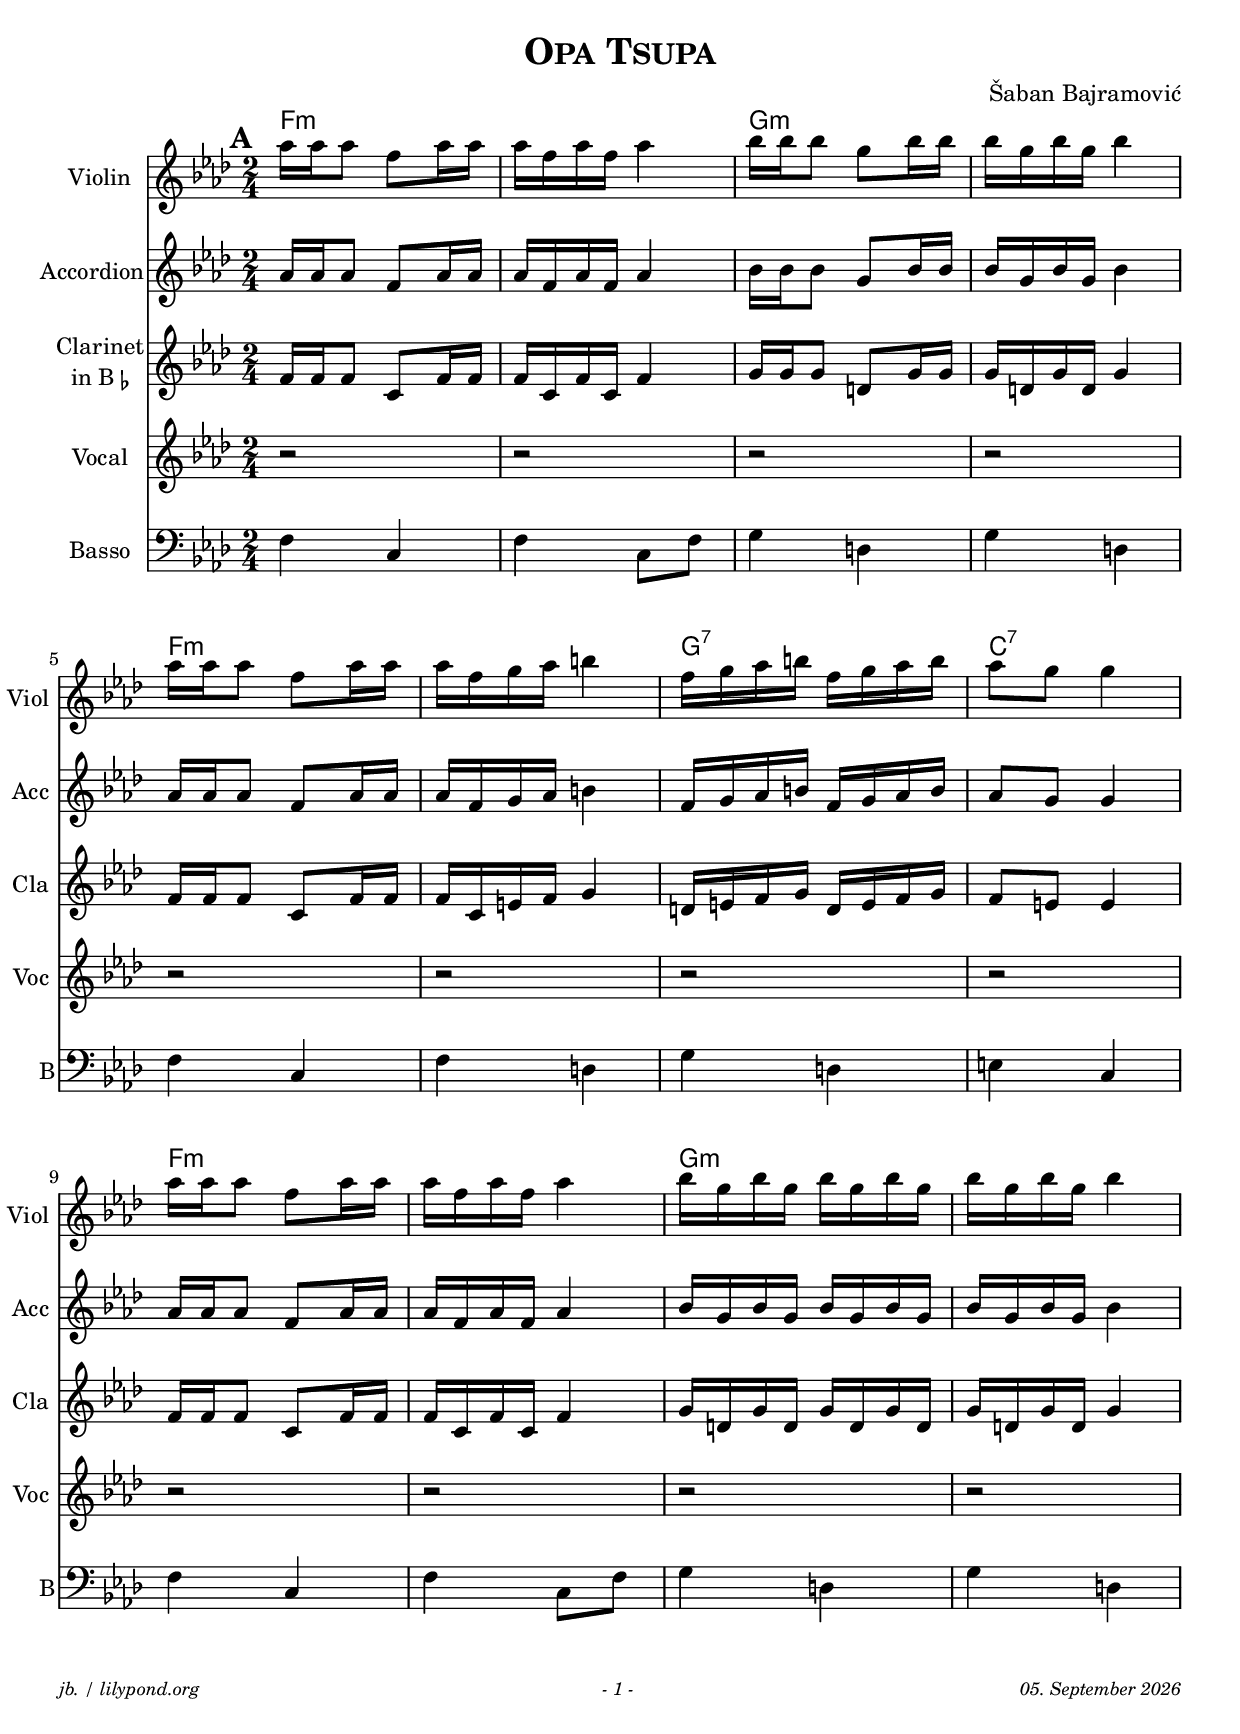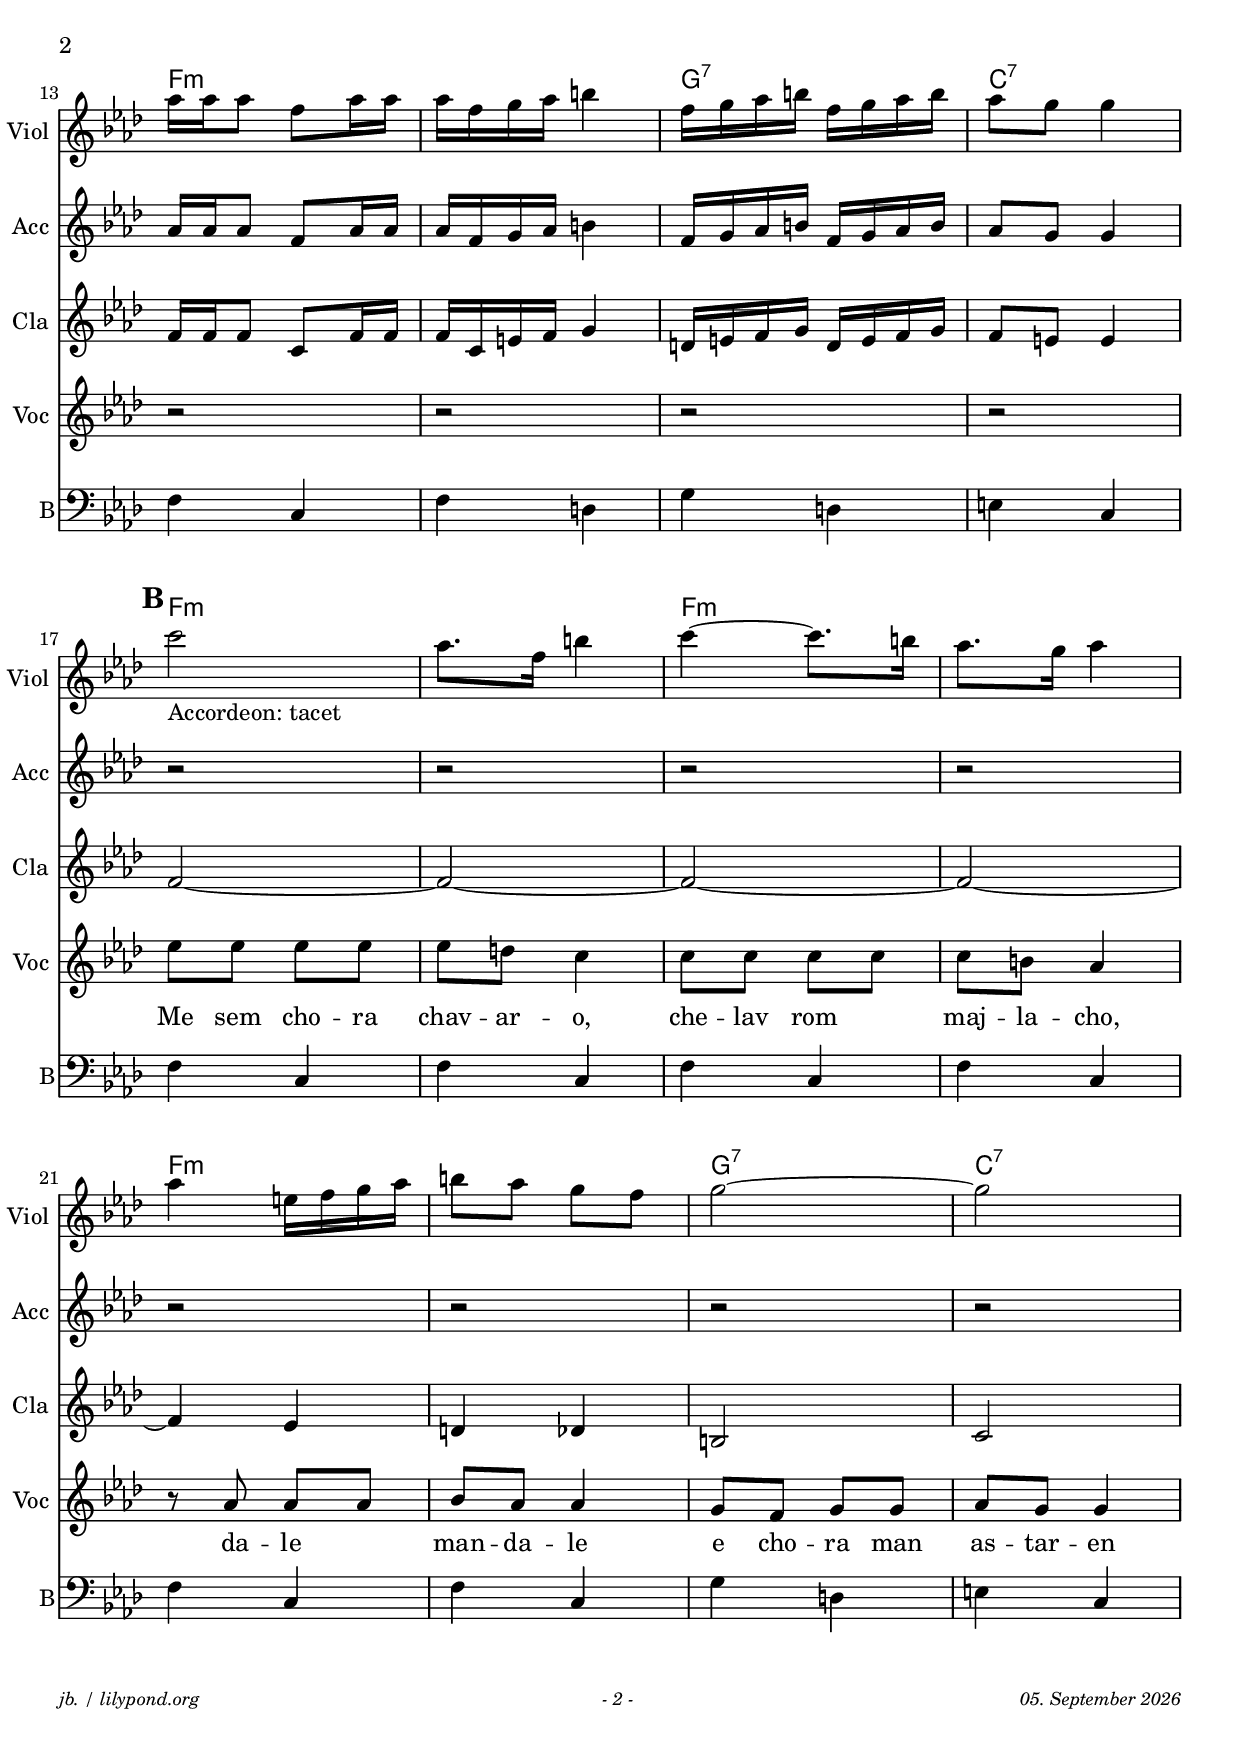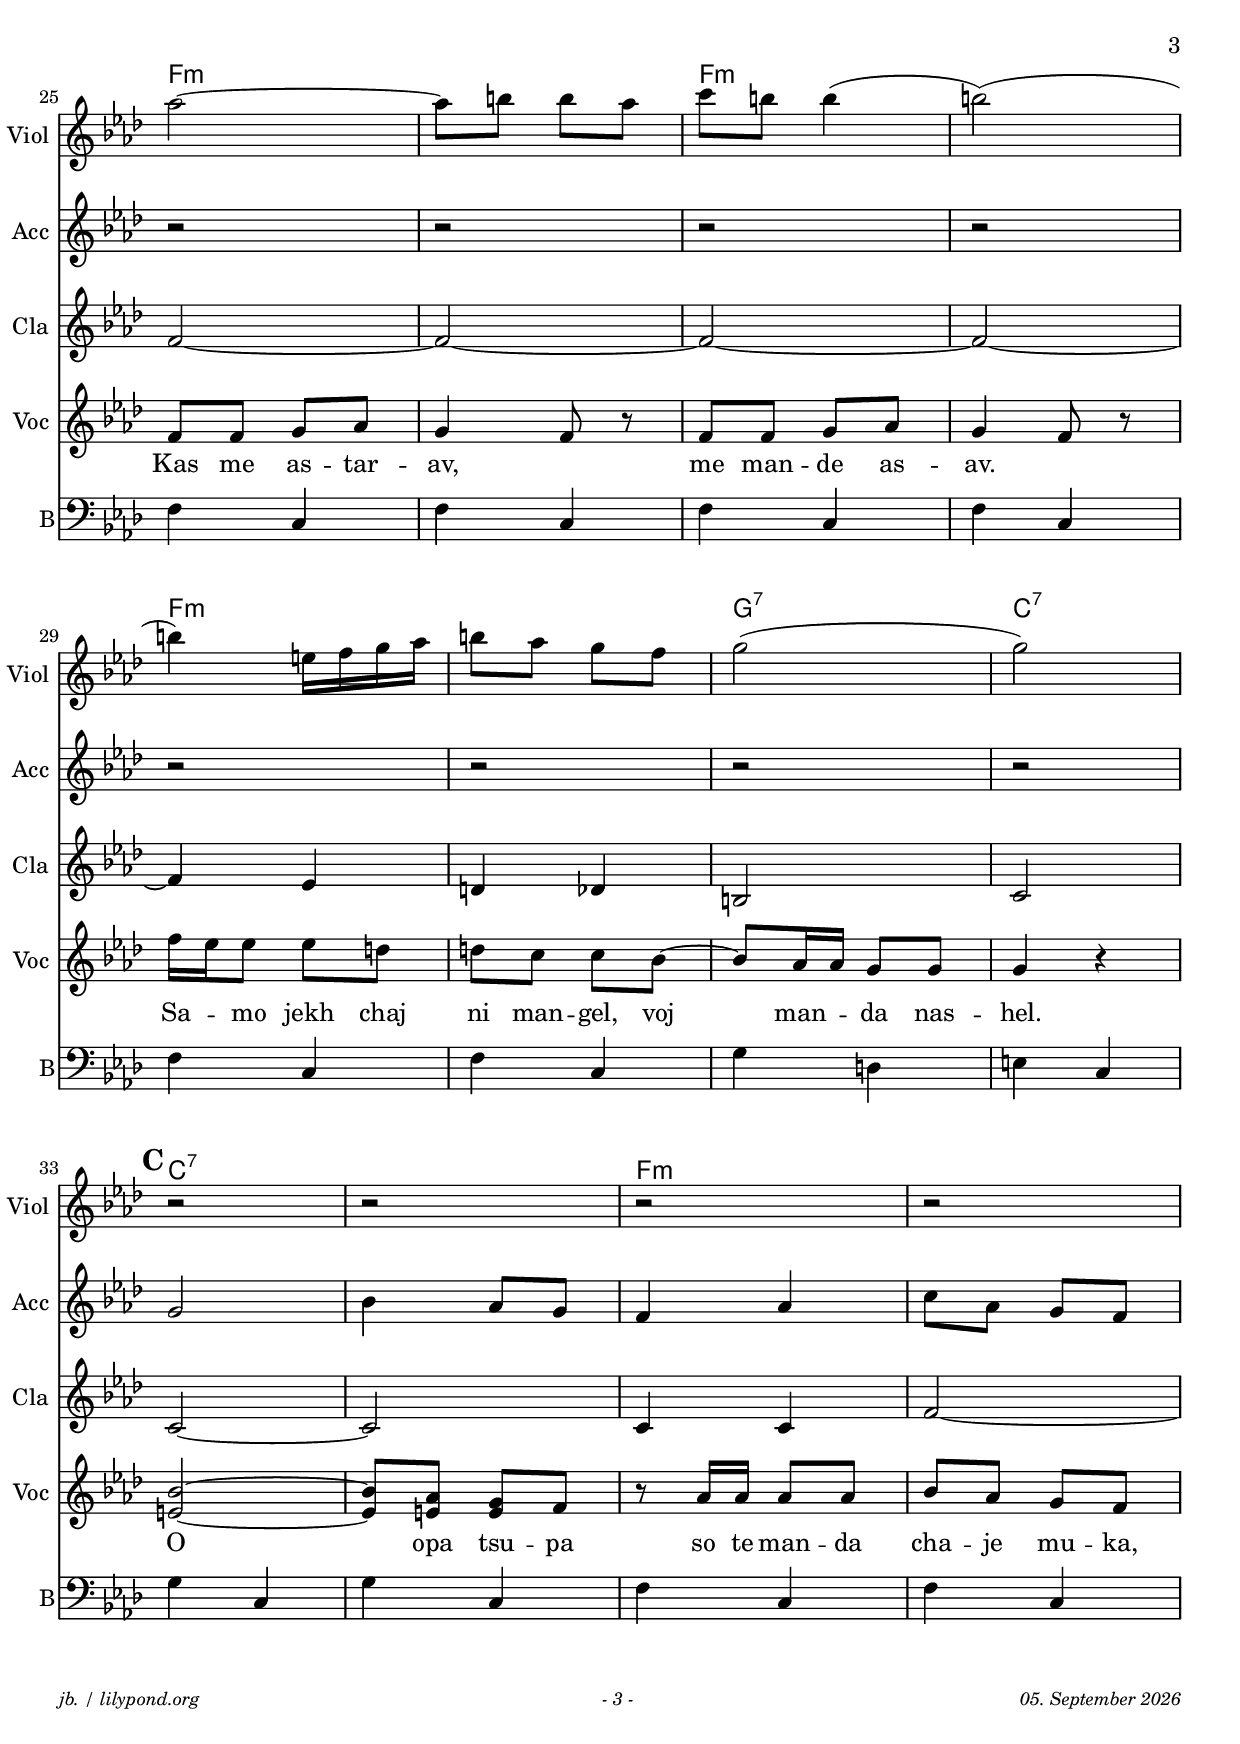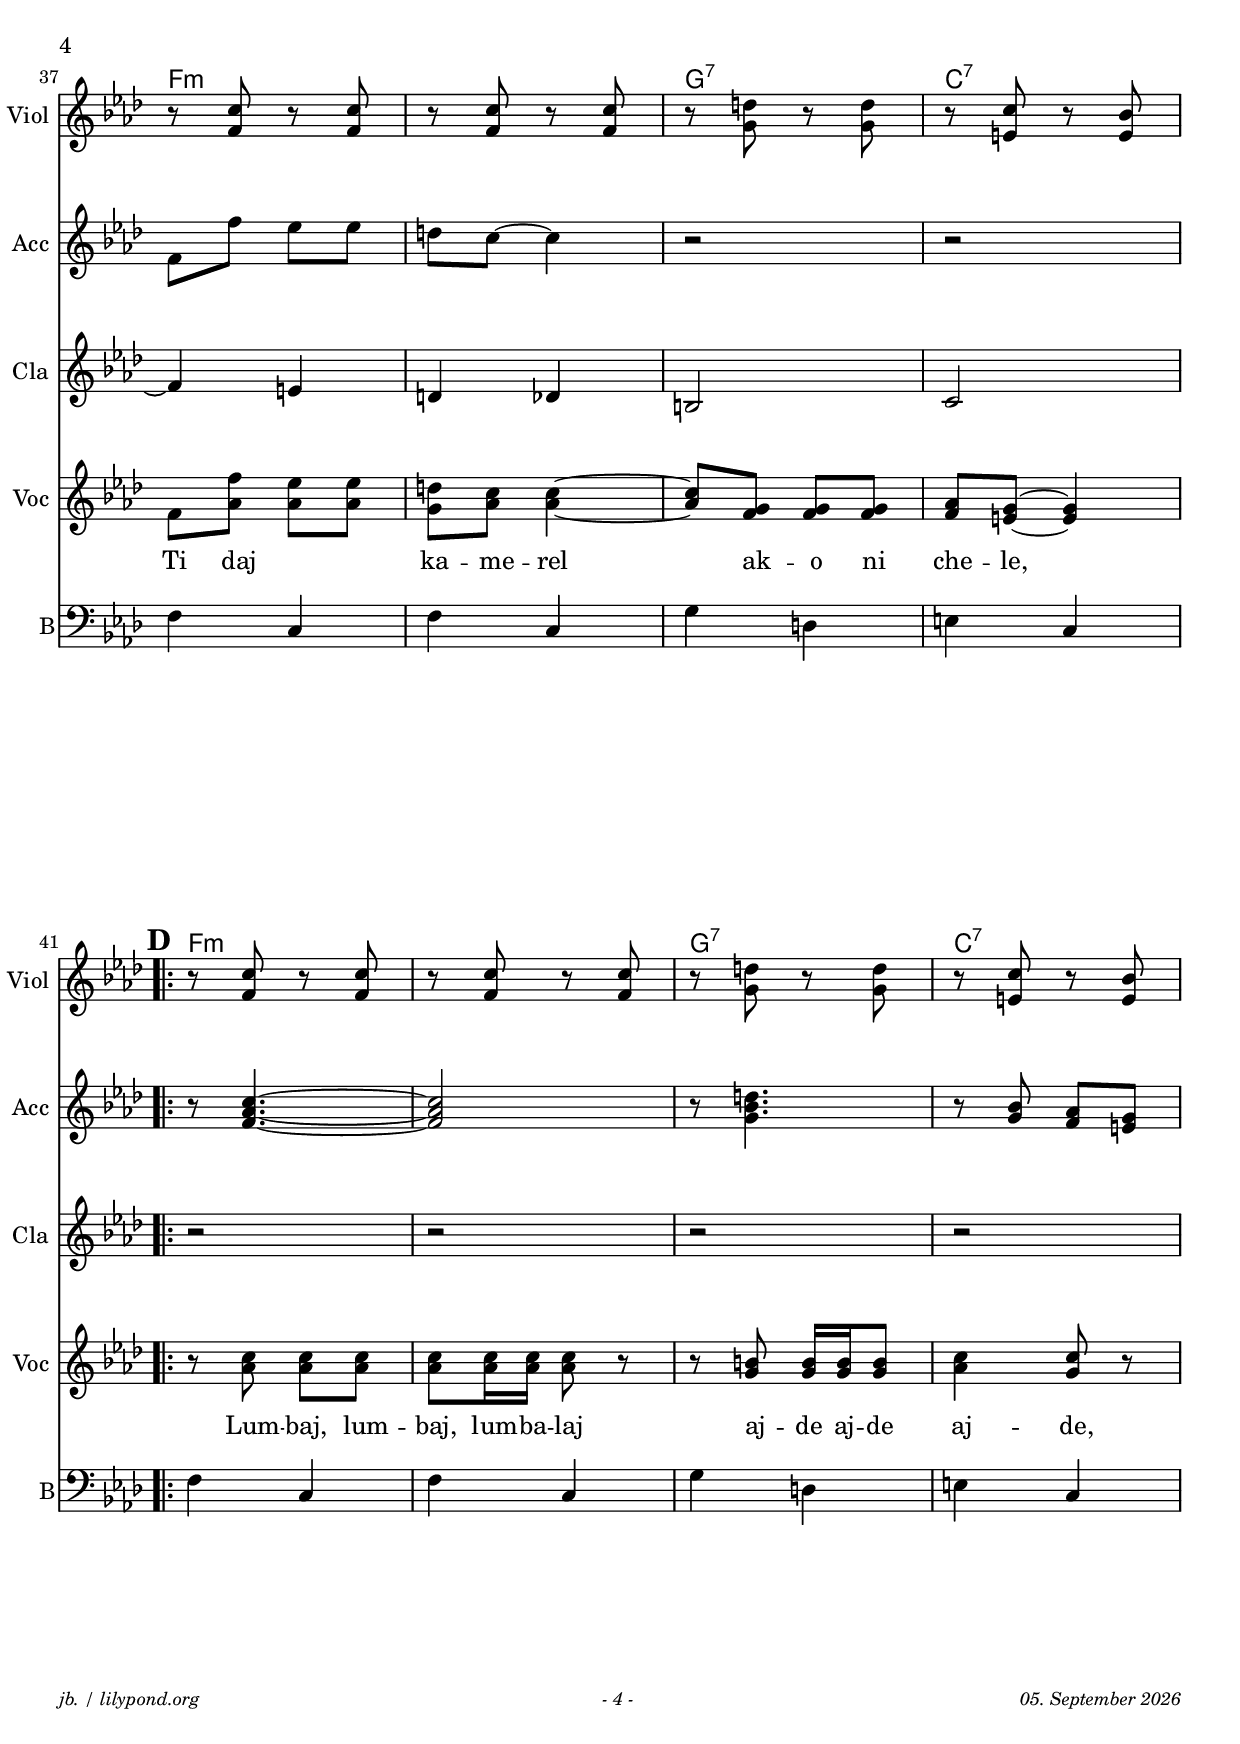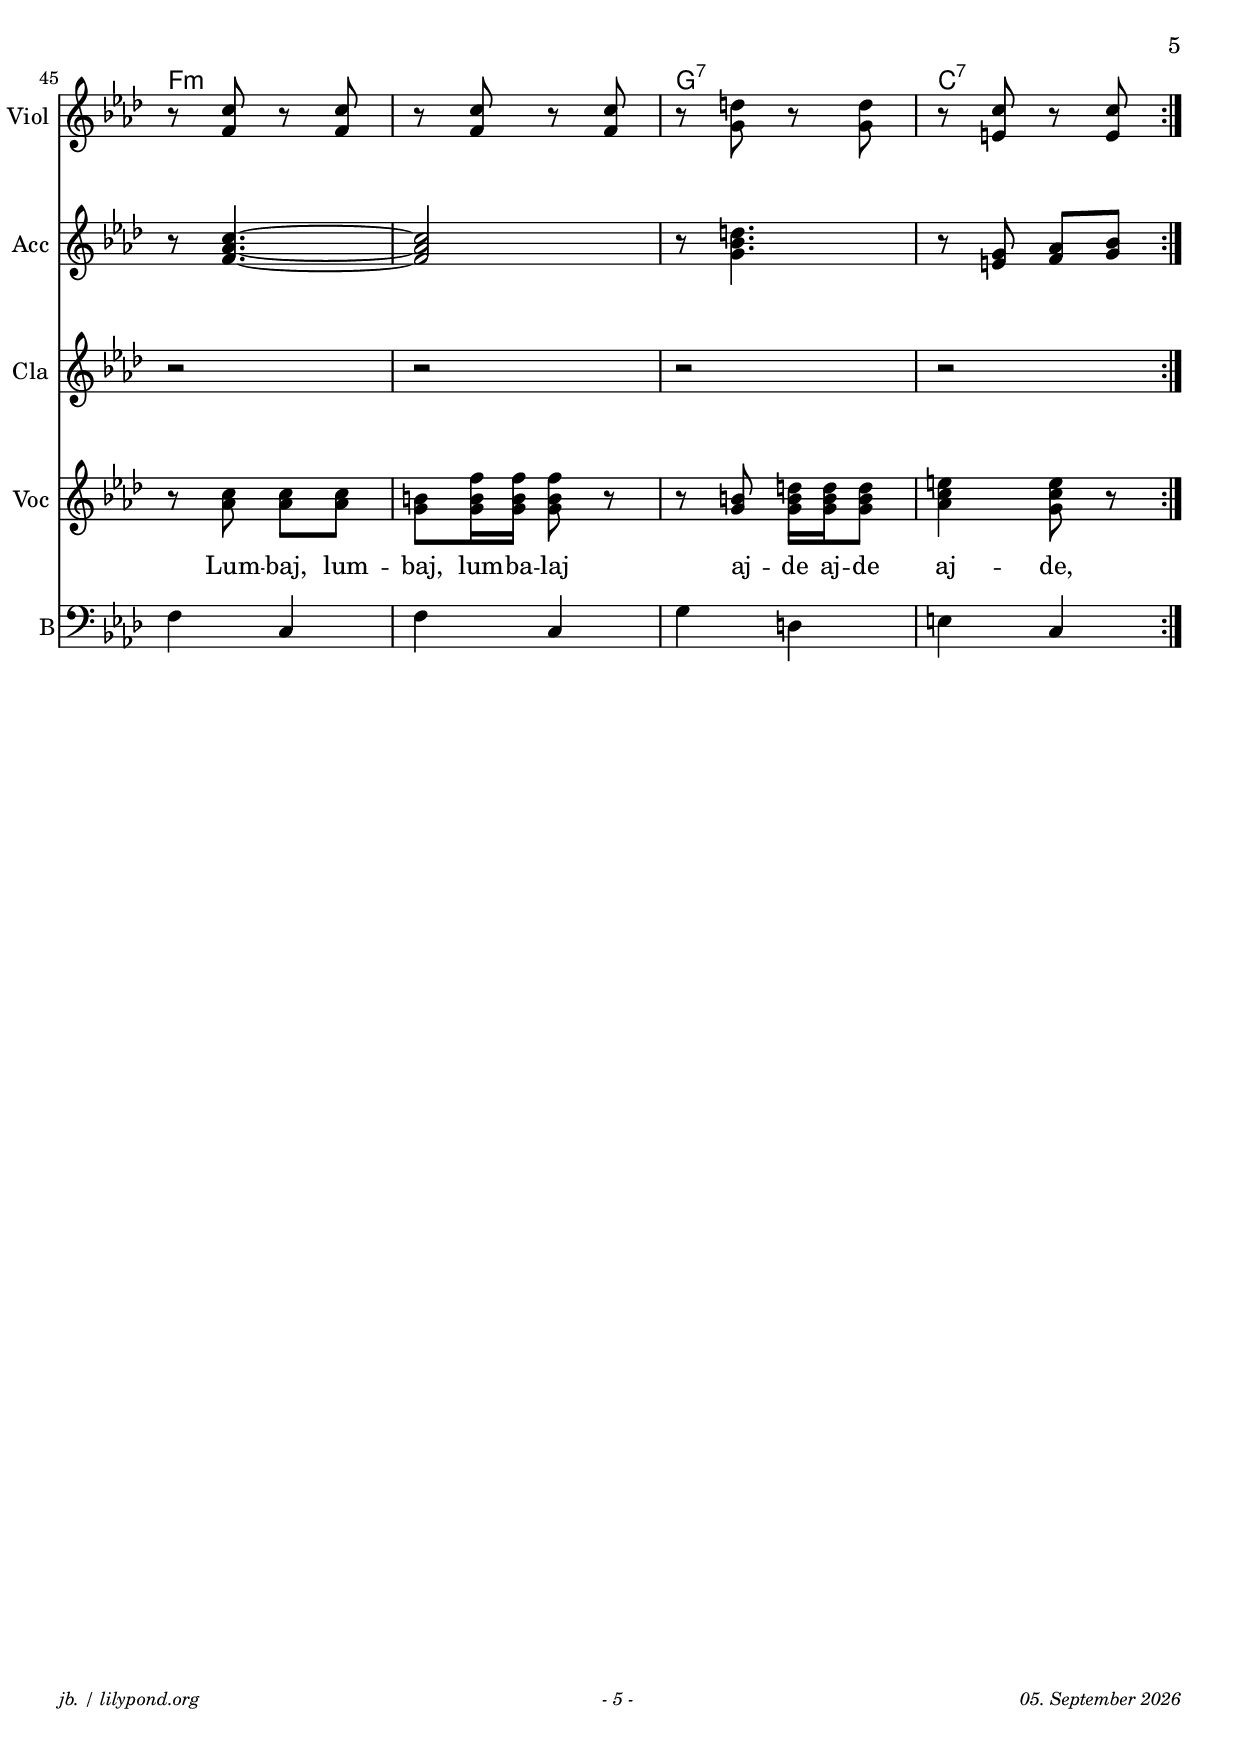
% tepmlate for a three parts Staff with lyrices and a repeat in it
\version "2.20.0"

\version "2.20.0"

piecename_footerline = "Opa Tsupa"
version_date = "02.2025"

\header {
  title = \markup \caps  {"Opa Tsupa"}
  composer = "Šaban Bajramović"
  arranger = ""
  }


\include "../_common/footers.ily"
\footer_common_with_pagenum 

% finetuning
\paper {
  system-system-spacing.padding = #5 % spacer between the staff group
  ragged-right = ##f
  last-bottom-spacing.basic-distance = #10
  top-margin = #8
  bottom-margin = #6
}

% -- music  ------------------------------------------------

\version "2.20.0"

\include "../_common/makros.ily"

global = {
  \time 2/4
  \override TupletBracket.bracket-visibility = ##t % make "triolen" brackets visible
  \set Score.markFormatter = #format-mark-box-alphabet

}
%\bar check

straigt = \markup {\musicglyph "scripts.caesura.straight"} 

voice_chords = \chordmode {
  f2:m s2 g2:m s2 f2:m s2 g2:7 c2:7 
  f2:m s2 g2:m s2 f2:m s2 g2:7 c2:7 
  f2:m s2 f2:m s2 f2:m s2 g2:7 c2:7 
  f2:m s2 f2:m s2 f2:m s2 g2:7 c2:7 
  c2:7 s2 f2:m s2 f2:m s2 g2:7 c2:7 
  f2:m s2 g2:7 c2:7 f2:m s2 g2:7 c2:7 
}


voice_basso = \fixed c { 
  f4 c f c8 f g4 d g d f c f d g d e c
  %9
  f4 c f c8 f g4 d g d f c f d g d e c
  %17
  f4 c f c f c f c f c f c g d e c
  %25
  f4 c f c f c f c f c f c g d e c
  %33
  g c g c f c f c f c f c g d e c
  %41
  f c f c g d e c f c f c g d e c
  
}

\version "2.20.0"

voice_violin_a = \fixed c'' { 
  \mark #1 
  %line1
  as16 16 8 f8 as16 16 |
  as16 f as f as4 |
  bes16 16 8 g8 bes 16 16|
  bes16 g bes g bes4 |
  as16 16 8 f8 as16 16 |
  as16 f g as b4  | 
  f16 g as b  f16 g as b |
  as8 g g4 \break
 
  %line 2
  as16 16 8 f8 as16 16 |
  as16 f as f as4 |
 
  bes16 g bes g bes g bes g  |
  bes16 g bes g bes4 |\break
  as16 16 8 f8 as16 16 |
  as16 f g as b4  | 
  f16 g as b  f16 g as b |
  as8 g g4 \break
}

voice_violin_b = \fixed c'' { 
  %line 3
  \mark #2 
  c'2_"Accordeon: tacet" |
  as8. f16 b4|
  c'4 ~8. b16 |
  as8. g16 as4 |\break
  as4 e16 f g as |
  b8 as g f |
  g2 ~2  \break

  %line 4
  as2  ~8 b b as |
  c' b b4 (b2) (b4) e16 f g as |
  b8 as g f |
  g2 (2) \break
   
  %line 5
  \mark #3 
  r2 r2 r2 r2
  r8 <f,c> r8 <f,c> |
  r8 <f,c> r8 <f,c> |
  r8 <g,d> r8 <g,d> |
  r8 <e,c> r8 <e,bes,> | \break
  
  \mark #4
  \repeat volta 2{ 
  r8 <f,c> r8 <f,c> |
  r8 <f,c> r8 <f,c> |
  r8 <g,d> r8 <g,d> |
  r8 <e,c> r8 <e,bes,> | 

  r8 <f,c> r8 <f,c> |
  r8 <f,c> r8 <f,c> |
  r8 <g,d> r8 <g,d> |
  r8 <e,c> r8 <e,c> | 
  }
}

\version "2.20.0"

voice_clarinet = \fixed c' { 
  \mark #1 
  %line1
  f16 16 8 c8 f16 16 |
  f16 c f c f4 |
  g16 16 8 d8 g16 16 |
  g16 d g d g4 |
  f16 16 8 c8 f16 16 |
  f16 c e f g4   | 
  d16 e f g d e f g |
  f8 e e4
  
  %line 2
  f16 16 8 c8 f16 16 |
  f16 c f c f4 |
  

  g16 d g d g d g d  |
  g16 d g d g4 |\break
  f16 16 8 c8 f16 16 |
  f16 c e f g4   | 
  d16 e f g d e f g |
  f8 e e4
  
  %line 3
  f2 ~2 ~2 ~2 ~4 es d des b,2 c2
 
  %line 4
  f2 ~2 ~2 ~2 ~4 es d des b,2 c2

  %line 5
  c2 ~2 c4 4 f2 ~4 e d des b,2 c

  %line 6
  r2 r2 r2 r2 r2 r2 r2 r2
}

\version "2.20.0"


voice_vocal = \fixed c' { 
  %line1
  r2 r2 r2 r2 r2 r2 r2 r2 
  r2 r2 r2 r2 r2 r2 r2 r2 
  es'8 8 8 8 8d' c'4 c'8 8 8 8 8 b as4
  r8 as8 8 8 bes as as4 g8 f g g as g g 4
  f 8 8 g as g4 f8 r8 
  f 8 8 g as g4 f8 r8 
  f'16 es'16 8 es' d' d'8 c' c' bes ~bes8 as16 16 g8 8 g4 r4
  <e bes>2 ~<e bes>8 <e as> <e g> f
  r8 as16 16 8 8  bes as g f 
  f <as f'> <as es'> <as es'>
  <g d'> <as c'> <as c'>4 ~<as c'>8 <f g> <f g> <f g> <f as> <e g> ~<e g>4 
  
  \repeat volta 2 {
  r8 <as c'> <as c'> <as c'>  
  <as c'> <as c'>16 <as c'>16  <as c'>8 r8
  r8<g b> <g b>16 <g b>16  <g b>8 
  <as c'>4 <g c'>8 r8 
  r8 <as c'> <as c'> <as c'>  
  <g b> <g b f'>16 <g b f'>16  <g b f'>8 r8
  r8<g b> <g b d'>16 <g b d'>16  <g b d'>8 
   <as c' e'>4 <g c' e'>8 r8
  }
 }
 

\version "2.20.0"

 stanza_one = \lyricmode { 
 "" 2*16 
 Me8 sem cho -- ra chav -- ar -- o,4  che8 -- lav rom4 maj8 -- la -- cho,4
 ""8 da8 -- le4 man8 -- da -- le4 e8 cho -- ra man as -- tar -- en4
 Kas8 me as -- tar -- av,2  me8 man8 -- de as -- av.2
 Sa8 -- mo jekh chaj ni man -- gel, voj4 man8 -- da nas -- hel.2
 }
 
 opa = \lyricmode {
  O2 ""8 opa tsu -- pa ""8 so16 te man8 -- da cha -- je mu8 -- ka,8
  Ti daj4. ka8 -- me -- rel4. ak8 -- o ni che -- le,4.
 }
 
 lumbaj = \lyricmode {
  ""8 Lum8 -- baj, lum -- baj, lum16 -- ba16 -- laj4 ""8 aj8 -- de16 aj -- de8 aj4 -- de,4
  ""8 Lum8 -- baj, lum -- baj, lum16 -- ba16 -- laj4 ""8 aj8 -- de16 aj -- de8 aj4 -- de,4
 }


voice_accordeon = \fixed c' { 
  \transpose c' c \voice_violin_a
  r2 r2 r2 r2 r2 r2 r2 r2 
  r2 r2 r2 r2 r2 r2 r2 r2
  %33
  g2 bes4 as8 g f4 as c'8 as g f f f' es'8 8 d' c' ~4 r2 r2
  r8 <f as c'>4. ~<f as c'>2 r8 <g bes d'>4. r8 <g bes>8 <f as> <e g>
  r8 <f as c'>4. ~<f as c'>2 r8 <g bes d'>4. r8 <e g>8 <f as> <g bes> 


}
% -- container ---------------------------------------------
\score {
  <<
    \new ChordNames {
      \override ChordName.font-size = #1
      \voice_chords
    }
    
  \new Staff \with {instrumentName = "Violin" 
                    shortInstrumentName="Viol "
                    midiInstrument = "violin"}
    {
      \set Staff.midiMaximumVolume = #0.8
     \global
     \key f \minor

    \voice_violin_a
    \voice_violin_b
    }
    
  \new Staff \with {instrumentName = "Accordion"  
                    shortInstrumentName="Acc "
                    midiInstrument = "accordion"}
    {
     \global
     \key f \minor
     \voice_accordeon
    }
    
  \new Staff \with {instrumentName = \markup { \center-column { "Clarinet"\line { "in B" \tiny \flat } } } 
                    shortInstrumentName="Cla "
                    midiInstrument = "clarinet"}
    {
     \set Staff.midiMaximumVolume = #0.2
     \global
     \key f \minor
     \voice_clarinet
    }
    
    
  \new Staff \with {instrumentName = "Vocal"   
                    shortInstrumentName="Voc "}
    {
     \global
     \key f \minor
     \voice_vocal
    }
    
  \new Lyrics {
      \override VerticalAxisGroup.nonstaff-relatedstaff-spacing.padding = #1
      \stanza_one
      \opa
      \lumbaj
    }
    
  \new Staff \with {instrumentName = "Basso"   
                    shortInstrumentName="B"
                    midiInstrument = "contrabass"}
    {     
     \set Staff.midiMaximumVolume = #0.6
     \global
     \clef bass
     \key f \minor
     \voice_basso
    }
    
    

  >>
  \layout { }
  \midi { \tempo 4=95 }
}